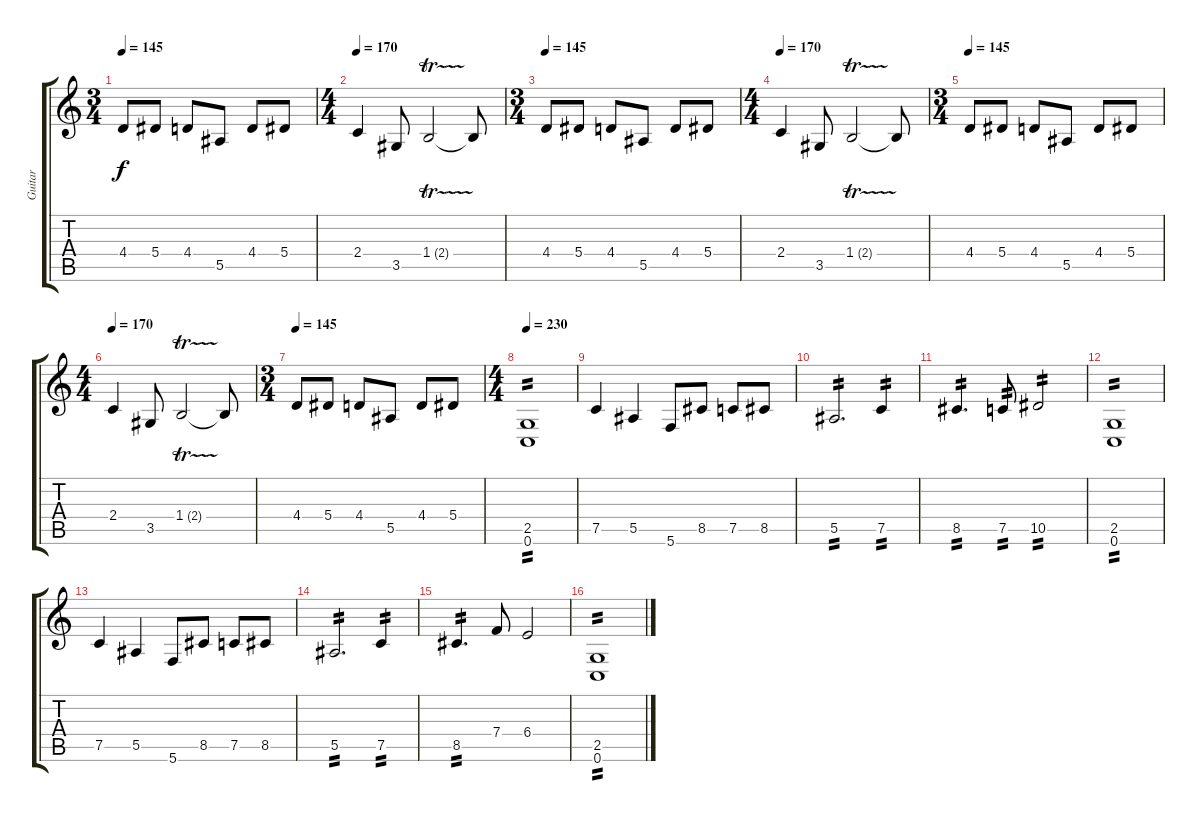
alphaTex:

\track ("Guitar" "Guitar") {instrument overdrivenguitar}
\staff {score tabs}
\tuning (C4 G3 Eb3 Bb2 F2 C2) {hide}
\ts (3 4)
\tempo 145
\clef g2
\ks c
4.4.8{dy f} 5.4.8 4.4.8 5.5.8 4.4.8 5.4.8 |
\ts (4 4)
\tempo 170
2.4.4 3.5.8 1.4{tr (2 16)}.2 1.4{t}.8 |
\ts (3 4)
\tempo 145
4.4.8 5.4.8 4.4.8 5.5.8 4.4.8 5.4.8 |
\ts (4 4)
\tempo 170
2.4.4 3.5.8 1.4{tr (2 16)}.2 1.4{t}.8 |
\ts (3 4)
\tempo 145
4.4.8 5.4.8 4.4.8 5.5.8 4.4.8 5.4.8 |
\ts (4 4)
\tempo 170
2.4.4 3.5.8 1.4{tr (2 16)}.2 1.4{t}.8 |
\ts (3 4)
\tempo 145
4.4.8 5.4.8 4.4.8 5.5.8 4.4.8 5.4.8 |
\ts (4 4)
\tempo 230
(2.5 0.6).1{tp 2} |
7.5.4 5.5.4 5.6.8 8.5.8 7.5.8 8.5.8 |
5.5.2{d tp 2} 7.5.4{tp 2} |
8.5.4{d tp 2} 7.5.8{tp 2} 10.5.2{tp 2} |
(2.5 0.6).1{tp 2} |
7.5.4 5.5.4 5.6.8 8.5.8 7.5.8 8.5.8 |
5.5.2{d tp 2} 7.5.4{tp 2} |
8.5.4{d tp 2} 7.4.8 6.4.2 |
(2.5 0.6).1{tp 2}
